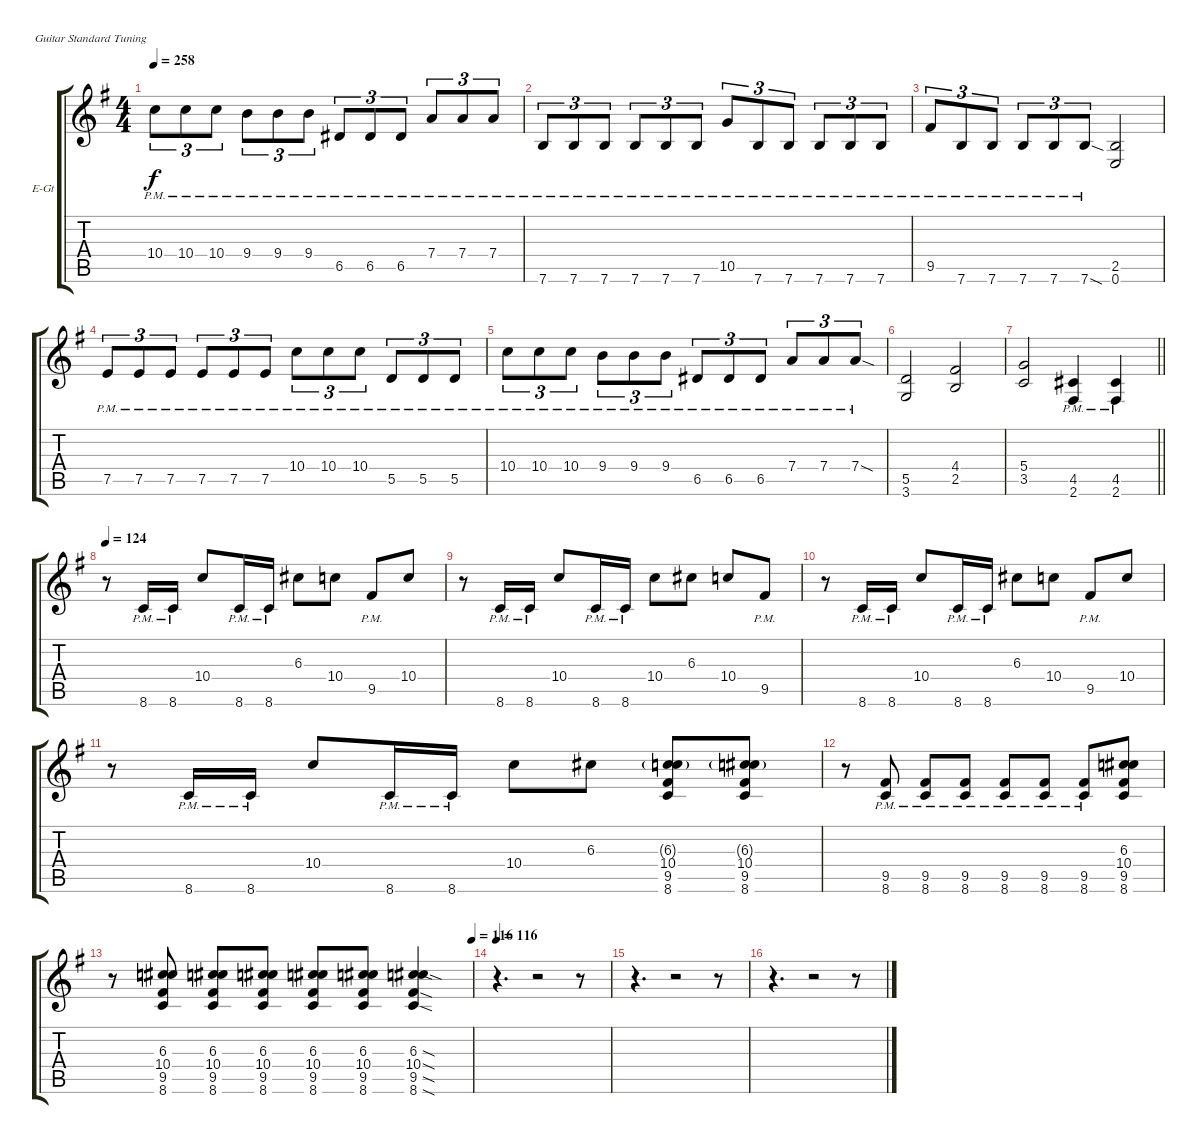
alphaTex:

\bracketExtendMode groupsimilarinstruments
\firstSystemTrackNameOrientation horizontal
\otherSystemsTrackNameOrientation horizontal
\track ("Gtr. I - Paul Masvidal (Distortion)" "E-Gt") {instrument distortionguitar}
\staff {score tabs}
\tuning (E4 B3 G3 D3 A2 E2)
\ts (4 4)
\tempo 258
\clef g2
\ks g
10.4{pm}.8{tu (3 2) dy f} 10.4{pm}.8{tu (3 2)} 10.4{pm}.8{tu (3 2)} 9.4{pm}.8{tu (3 2)} 9.4{pm}.8{tu (3 2)} 9.4{pm}.8{tu (3 2)} 6.5{pm}.8{tu (3 2)} 6.5{pm}.8{tu (3 2)} 6.5{pm}.8{tu (3 2)} 7.4{pm}.8{tu (3 2)} 7.4{pm}.8{tu (3 2)} 7.4{pm}.8{tu (3 2)} |
7.6{pm}.8{tu (3 2)} 7.6{pm}.8{tu (3 2)} 7.6{pm}.8{tu (3 2)} 7.6{pm}.8{tu (3 2)} 7.6{pm}.8{tu (3 2)} 7.6{pm}.8{tu (3 2)} 10.5{pm}.8{tu (3 2)} 7.6{pm}.8{tu (3 2)} 7.6{pm}.8{tu (3 2)} 7.6{pm}.8{tu (3 2)} 7.6{pm}.8{tu (3 2)} 7.6{pm}.8{tu (3 2)} |
9.5{pm}.8{tu (3 2)} 7.6{pm}.8{tu (3 2)} 7.6{pm}.8{tu (3 2)} 7.6{pm}.8{tu (3 2)} 7.6{pm}.8{tu (3 2)} 7.6{sod pm}.8{tu (3 2)} (2.5 0.6).2 |
7.5{pm}.8{tu (3 2)} 7.5{pm}.8{tu (3 2)} 7.5{pm}.8{tu (3 2)} 7.5{pm}.8{tu (3 2)} 7.5{pm}.8{tu (3 2)} 7.5{pm}.8{tu (3 2)} 10.4{pm}.8{tu (3 2)} 10.4{pm}.8{tu (3 2)} 10.4{pm}.8{tu (3 2)} 5.5{pm}.8{tu (3 2)} 5.5{pm}.8{tu (3 2)} 5.5{pm}.8{tu (3 2)} |
10.4{pm}.8{tu (3 2)} 10.4{pm}.8{tu (3 2)} 10.4{pm}.8{tu (3 2)} 9.4{pm}.8{tu (3 2)} 9.4{pm}.8{tu (3 2)} 9.4{pm}.8{tu (3 2)} 6.5{pm}.8{tu (3 2)} 6.5{pm}.8{tu (3 2)} 6.5{pm}.8{tu (3 2)} 7.4{pm}.8{tu (3 2)} 7.4{pm}.8{tu (3 2)} 7.4{sod pm}.8{tu (3 2)} |
(5.5 3.6).2 (4.4 2.5).2 |
\barLineRight lightlight
(5.4 3.5).2 (4.5{pm} 2.6{pm}).4 (4.5{pm} 2.6{pm}).4 |
\tempo 124
r.8 8.6{pm}.16 8.6{pm}.16 10.4.8 8.6{pm}.16 8.6{pm}.16 6.3.8 10.4.8 9.5{pm}.8 10.4.8 |
r.8 8.6{pm}.16 8.6{pm}.16 10.4.8 8.6{pm}.16 8.6{pm}.16 10.4.8 6.3.8 10.4.8 9.5{pm}.8 |
r.8 8.6{pm}.16 8.6{pm}.16 10.4.8 8.6{pm}.16 8.6{pm}.16 6.3.8 10.4.8 9.5{pm}.8 10.4.8 |
r.8 8.6{pm}.16 8.6{pm}.16 10.4.8 8.6{pm}.16 8.6{pm}.16 10.4.8 6.3.8 (6.3{g} 10.4 9.5 8.6).8 (6.3{g} 10.4 9.5 8.6).8 |
r.8 (9.5{pm} 8.6{pm}).8 (9.5{pm} 8.6{pm}).8 (9.5{pm} 8.6{pm}).8 (9.5{pm} 8.6{pm}).8 (9.5{pm} 8.6{pm}).8 (9.5{pm} 8.6{pm}).8 (6.3 10.4 9.5 8.6).8 |
\tempo (116 1)
r.8 (6.3 10.4 9.5 8.6).8 (6.3 10.4 9.5 8.6).8 (6.3 10.4 9.5 8.6).8 (6.3 10.4 9.5 8.6).8 (6.3 10.4 9.5 8.6).8 (6.3{sod} 10.4{sod} 9.5{sod} 8.6{sod}).4 |
\tempo 116
r.4{d} r.2 r.8 |
r.4{d} r.2 r.8 |
r.4{d} r.2 r.8
